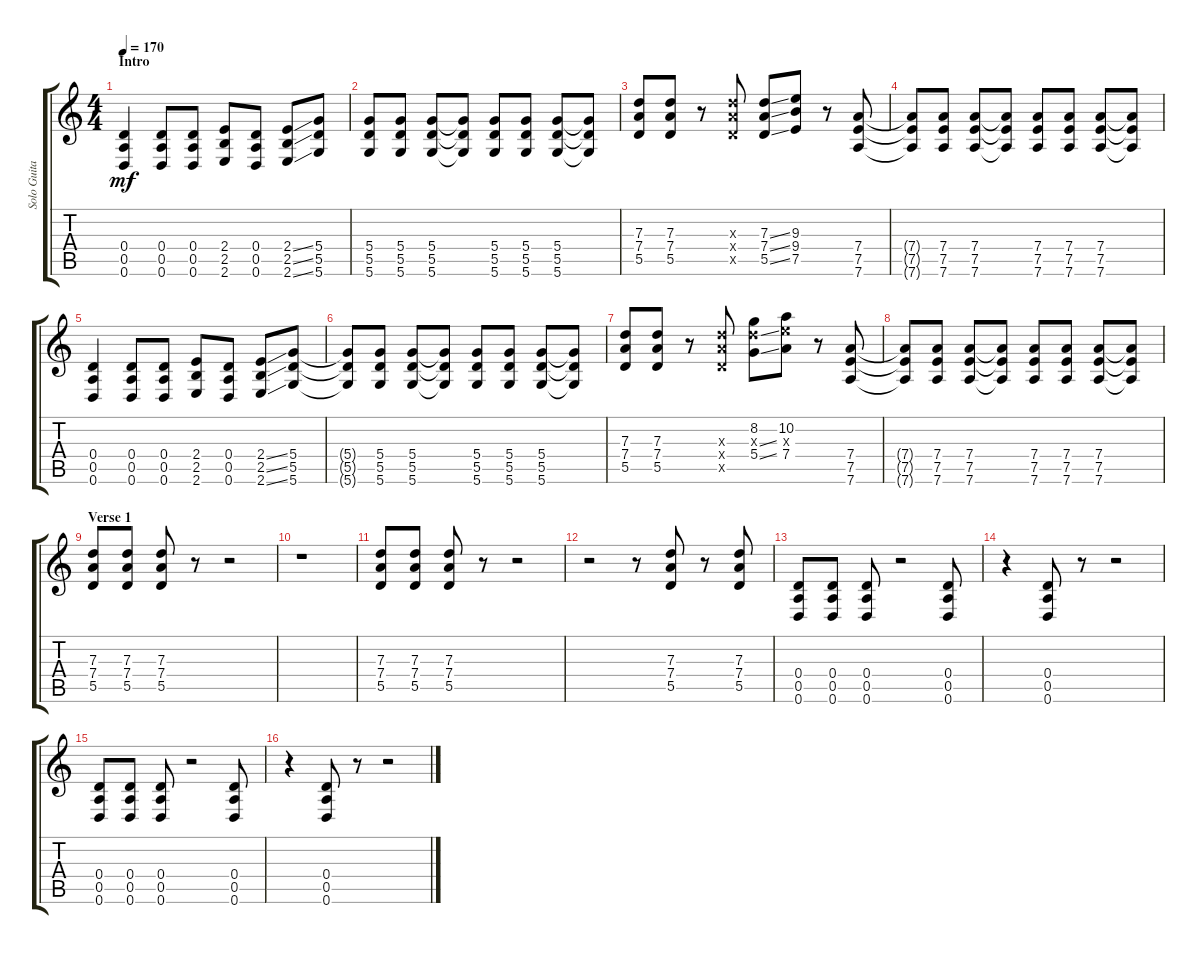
\track ("Solo Guitar" "Solo Guita") {instrument distortionguitar}
\staff {score tabs}
\tuning (E4 B3 G3 D3 A2 D2) {hide}
\ts (4 4)
\section ("" "Intro")
\tempo 170
\clef g2
\ks c
(0.4 0.5 0.6).4{dy mf instrument distortionguitar} (0.4 0.5 0.6).8 (0.4 0.5 0.6).8 (2.4 2.5 2.6).8 (0.4 0.5 0.6).8 (2.4{ss} 2.5{ss} 2.6{ss}).8 (5.4 5.5 5.6).8 |
(5.4 5.5 5.6).8 (5.4 5.5 5.6).8 (5.4 5.5 5.6).8 (5.4{t} 5.5{t} 5.6{t}).8 (5.4 5.5 5.6).8 (5.4 5.5 5.6).8 (5.4 5.5 5.6).8 (5.4{t} 5.5{t} 5.6{t}).8 |
(7.3 7.4 5.5).8 (7.3 7.4 5.5).8 r.8 (7.3{x} 7.4{x} 5.5{x}).8 (7.3{ss} 7.4{ss} 5.5{ss}).8 (9.3 9.4 7.5).8 r.8 (7.4 7.5 7.6).8 |
(7.4{t} 7.5{t} 7.6{t}).8 (7.4 7.5 7.6).8 (7.4 7.5 7.6).8 (7.4{t} 7.5{t} 7.6{t}).8 (7.4 7.5 7.6).8 (7.4 7.5 7.6).8 (7.4 7.5 7.6).8 (7.4{t} 7.5{t} 7.6{t}).8 |
(0.4 0.5 0.6).4 (0.4 0.5 0.6).8 (0.4 0.5 0.6).8 (2.4 2.5 2.6).8 (0.4 0.5 0.6).8 (2.4{ss} 2.5{ss} 2.6{ss}).8 (5.4 5.5 5.6).8 |
(5.4{t} 5.5{t} 5.6{t}).8 (5.4 5.5 5.6).8 (5.4 5.5 5.6).8 (5.4{t} 5.5{t} 5.6{t}).8 (5.4 5.5 5.6).8 (5.4 5.5 5.6).8 (5.4 5.5 5.6).8 (5.4{t} 5.5{t} 5.6{t}).8 |
(7.3 7.4 5.5).8 (7.3 7.4 5.5).8 r.8 (7.3{x} 7.4{x} 5.5{x}).8 (8.2 7.3{ss x} 5.4{ss}).8 (10.2 9.3{x} 7.4).8 r.8 (7.4 7.5 7.6).8 |
(7.4{t} 7.5{t} 7.6{t}).8 (7.4 7.5 7.6).8 (7.4 7.5 7.6).8 (7.4{t} 7.5{t} 7.6{t}).8 (7.4 7.5 7.6).8 (7.4 7.5 7.6).8 (7.4 7.5 7.6).8 (7.4{t} 7.5{t} 7.6{t}).8 |
\section ("" "Verse 1")
(7.3 7.4 5.5).8 (7.3 7.4 5.5).8 (7.3 7.4 5.5).8 r.8 r.2 |
r.1 |
(7.3 7.4 5.5).8 (7.3 7.4 5.5).8 (7.3 7.4 5.5).8 r.8 r.2 |
r.2 r.8 (7.3 7.4 5.5).8 r.8 (7.3 7.4 5.5).8 |
(0.4 0.5 0.6).8 (0.4 0.5 0.6).8 (0.4 0.5 0.6).8 r.2 (0.4 0.5 0.6).8 |
r.4 (0.4 0.5 0.6).8 r.8 r.2 |
(0.4 0.5 0.6).8 (0.4 0.5 0.6).8 (0.4 0.5 0.6).8 r.2 (0.4 0.5 0.6).8 |
r.4 (0.4 0.5 0.6).8 r.8 r.2
